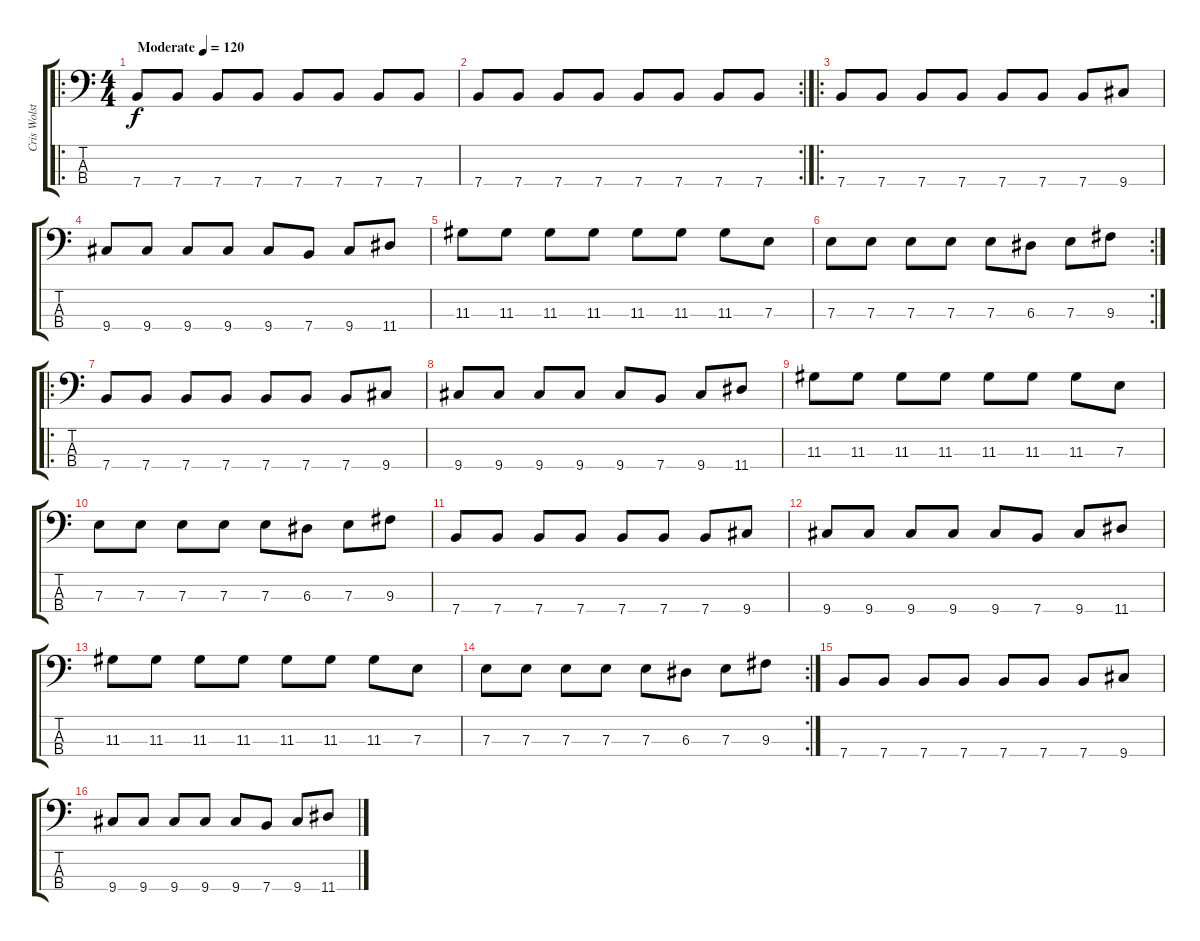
\track ("Cris Wolstenholme" "Cris Wolst") {instrument distortionguitar}
\staff {score tabs}
\tuning (G2 D2 A1 E1) {hide}
\ro
\ts (4 4)
\tempo (120 "Moderate")
\clef f4
\ks c
7.4.8{dy f instrument distortionguitar} 7.4.8 7.4.8 7.4.8 7.4.8 7.4.8 7.4.8 7.4.8 |
\rc 2
7.4.8 7.4.8 7.4.8 7.4.8 7.4.8 7.4.8 7.4.8 7.4.8 |
\ro
7.4.8 7.4.8 7.4.8 7.4.8 7.4.8 7.4.8 7.4.8 9.4.8 |
9.4.8 9.4.8 9.4.8 9.4.8 9.4.8 7.4.8 9.4.8 11.4.8 |
11.3.8 11.3.8 11.3.8 11.3.8 11.3.8 11.3.8 11.3.8 7.3.8 |
\rc 2
7.3.8 7.3.8 7.3.8 7.3.8 7.3.8 6.3.8 7.3.8 9.3.8 |
\ro
7.4.8 7.4.8 7.4.8 7.4.8 7.4.8 7.4.8 7.4.8 9.4.8 |
9.4.8 9.4.8 9.4.8 9.4.8 9.4.8 7.4.8 9.4.8 11.4.8 |
11.3.8 11.3.8 11.3.8 11.3.8 11.3.8 11.3.8 11.3.8 7.3.8 |
7.3.8 7.3.8 7.3.8 7.3.8 7.3.8 6.3.8 7.3.8 9.3.8 |
7.4.8 7.4.8 7.4.8 7.4.8 7.4.8 7.4.8 7.4.8 9.4.8 |
9.4.8 9.4.8 9.4.8 9.4.8 9.4.8 7.4.8 9.4.8 11.4.8 |
11.3.8 11.3.8 11.3.8 11.3.8 11.3.8 11.3.8 11.3.8 7.3.8 |
\rc 2
7.3.8 7.3.8 7.3.8 7.3.8 7.3.8 6.3.8 7.3.8 9.3.8 |
7.4.8 7.4.8 7.4.8 7.4.8 7.4.8 7.4.8 7.4.8 9.4.8 |
9.4.8 9.4.8 9.4.8 9.4.8 9.4.8 7.4.8 9.4.8 11.4.8
